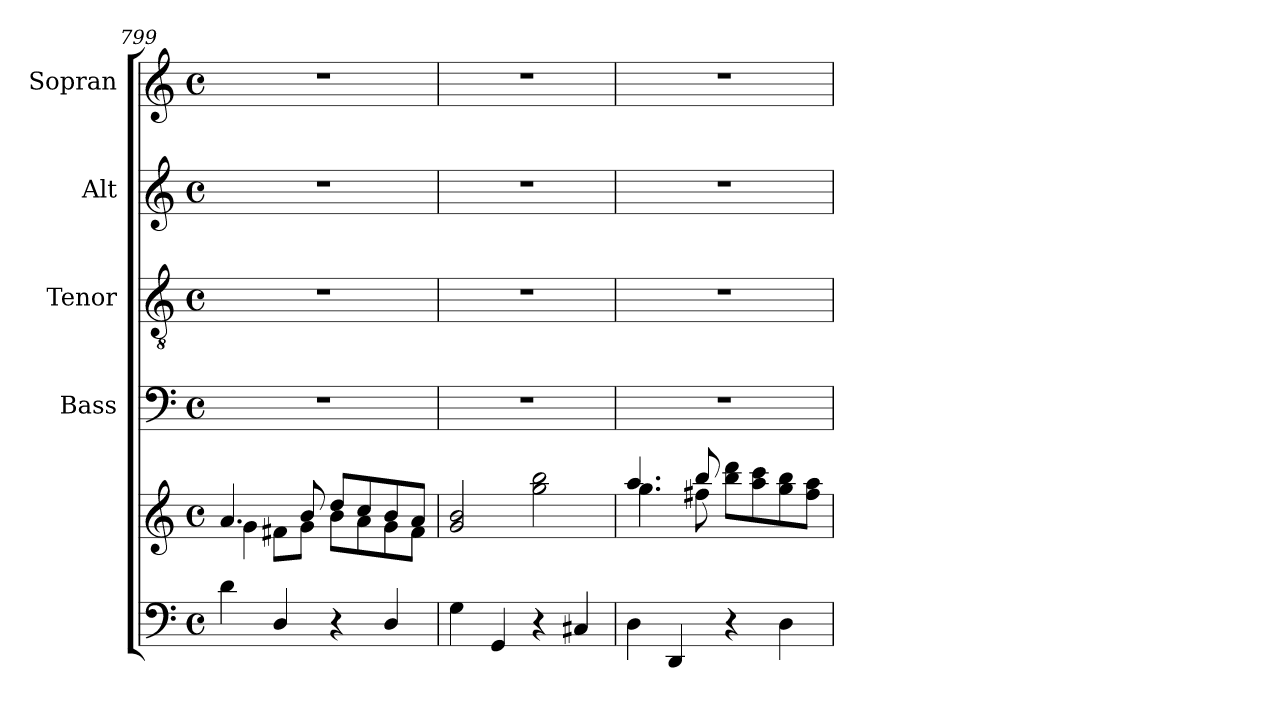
**kern	**kern	**kern	**kern	**kern	**kern
*part5	*part5	*part4	*part3	*part2	*part1
*staff6	*staff5	*staff4	*staff3	*staff2	*staff1
*	*	*I"Bass	*I"Tenor	*I"Alt	*I"Sopran
*	*	*I'B.	*I'T.	*I'A.	*I'S.
*clefF4	*clefG2	*clefF4	*clefGv2	*clefG2	*clefG2
*k[]	*k[]	*k[]	*k[]	*k[]	*k[]
*C:	*C:	*C:	*C:	*C:	*C:
*M4/4	*M4/4	*M4/4	*M4/4	*M4/4	*M4/4
*met(c)	*met(c)	*met(c)	*met(c)	*met(c)	*met(c)
=799	=799	=799	=799	=799	=799
*	*^	*	*	*	*
4d\	4.a/	4g\	1r	1r	1r	1r
4D/	.	8f#X\L	.	.	.	.
.	8b/	8g\J	.	.	.	.
4r	8dd/L	8b\L	.	.	.	.
.	8cc/	8a\	.	.	.	.
4D/	8b/	8g\	.	.	.	.
.	8a/J	8f#\J	.	.	.	.
*	*v	*v	*	*	*	*
=800	=800	=800	=800	=800	=800
4G\	2g/ 2b/	1r	1r	1r	1r
4GG/	.	.	.	.	.
4r	2gg\ 2bb\	.	.	.	.
4C#X/	.	.	.	.	.
=801	=801	=801	=801	=801	=801
*	*^	*	*	*	*
4D\	4.aa/	4.gg\	1r	1r	1r	1r
4DD/	.	.	.	.	.	.
.	8bb/	8ff#X\	.	.	.	.
4r	8bb\ 8ddd\L	2ryy	.	.	.	.
.	8aa\ 8ccc\	.	.	.	.	.
4D\	8gg\ 8bb\	.	.	.	.	.
.	8ff#\ 8aa\J	.	.	.	.	.
*	*v	*v	*	*	*	*
=	=	=	=	=	=
*-	*-	*-	*-	*-	*-
